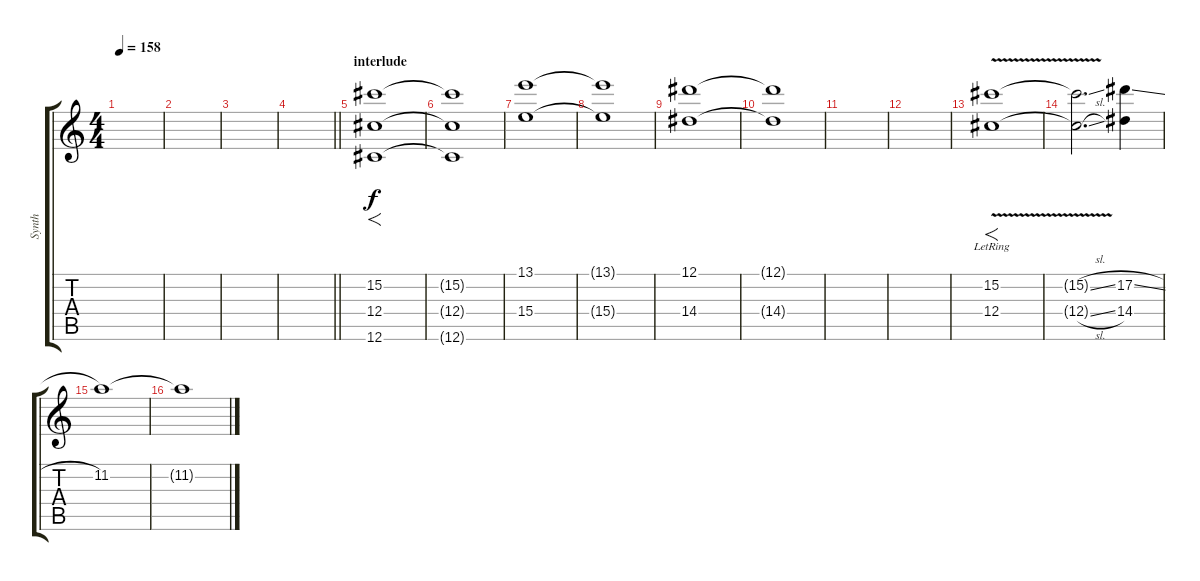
\track ("Synth" "Synth") {instrument overdrivenguitar}
\staff {score tabs}
\tuning (Eb4 Bb3 Gb3 Db3 Ab2 Db2) {hide}
\ts (4 4)
\tempo 158
\clef g2
\ks c
|
|
|
\barLineRight lightlight
|
\section ("" "interlude")
(15.2 12.4 12.6).1{f} |
(15.2{t} 12.4{t} 12.6{t}).1 |
(13.1 15.4).1 |
(13.1{t} 15.4{t}).1 |
(12.1 14.4).1 |
(12.1{t} 14.4{t}).1 |
|
|
(15.2{v lr} 12.4).1{f} |
(15.2{sl t} 12.4{sl t}).2{d} (17.2{sl} 14.4).4 |
11.2.1 |
11.2{t}.1
